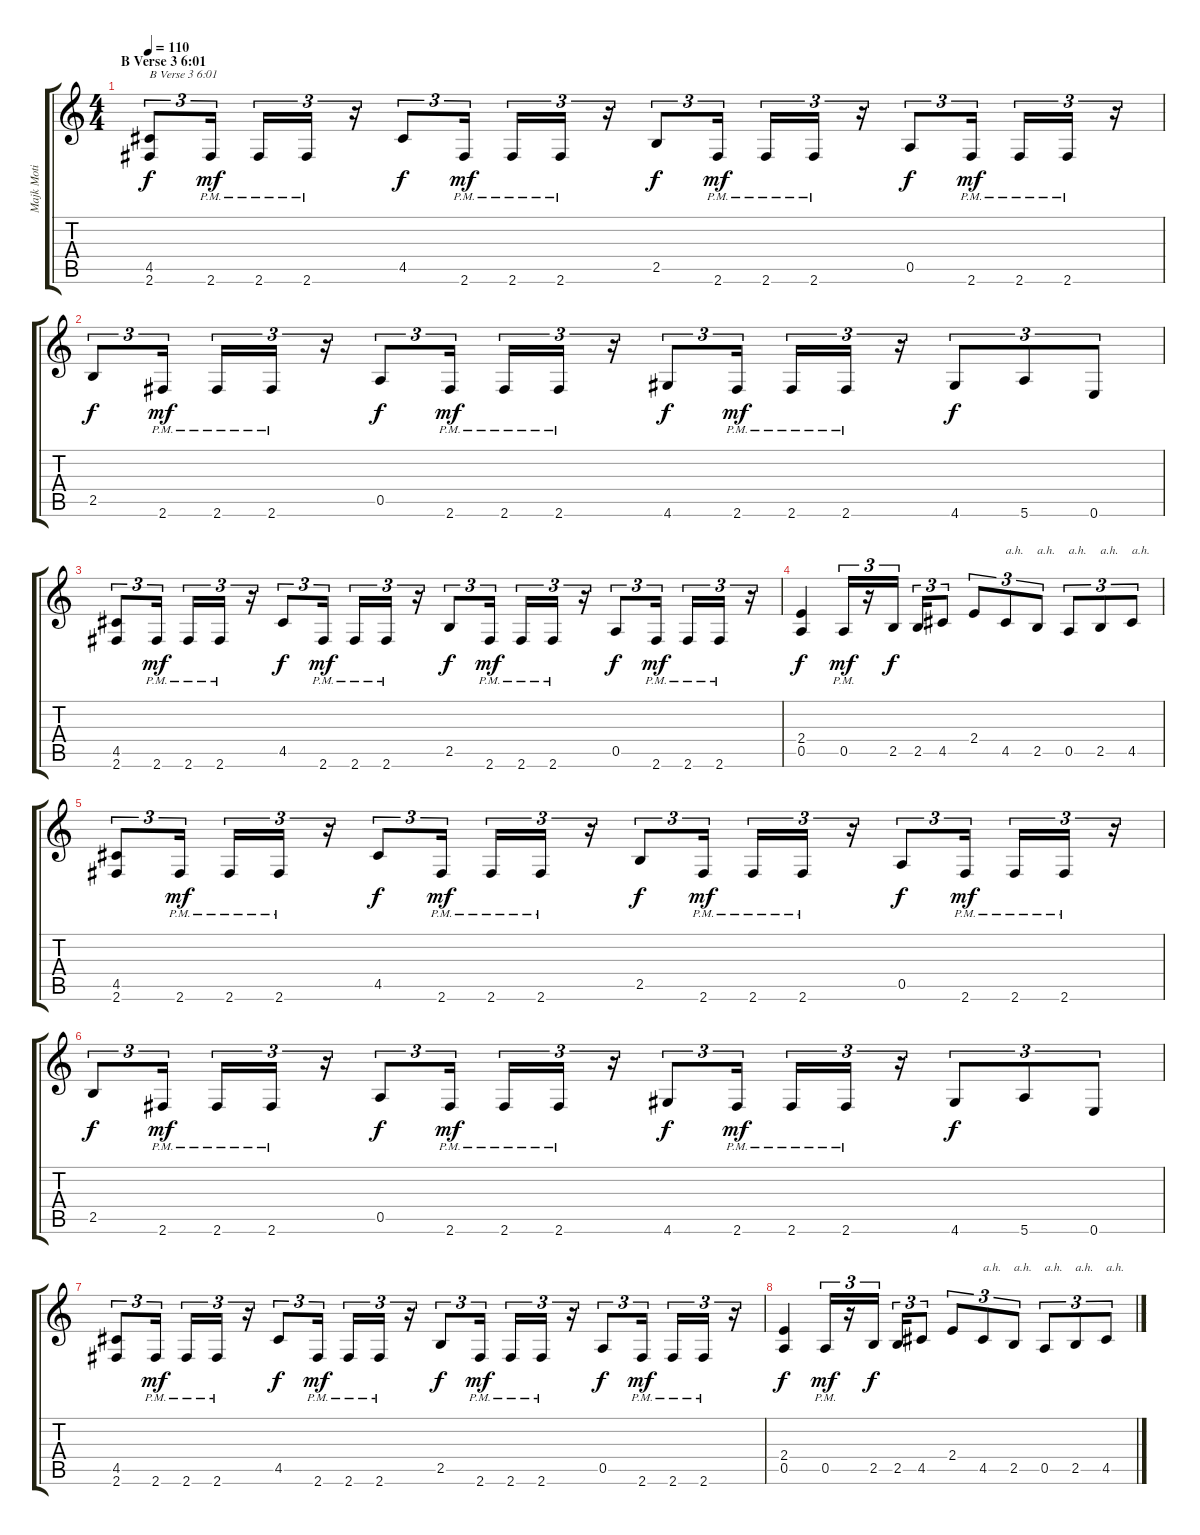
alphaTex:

\track ("Majk Moti (right)" "Majk Moti ") {instrument overdrivenguitar}
\staff {score tabs}
\tuning (E4 B3 G3 D3 A2 E2) {hide}
\ts (4 4)
\section ("" "B Verse 3 6:01")
\tempo 110
\clef g2
\ks c
(4.5 2.6).8{tu (3 2) txt "B Verse 3 6:01" dy f} 2.6{pm}.16{tu (3 2) dy mf} 2.6{pm}.16{tu (3 2)} 2.6{pm}.16{tu (3 2)} r.16{tu (3 2)} 4.5.8{tu (3 2) dy f} 2.6{pm}.16{tu (3 2) dy mf} 2.6{pm}.16{tu (3 2)} 2.6{pm}.16{tu (3 2)} r.16{tu (3 2)} 2.5.8{tu (3 2) dy f} 2.6{pm}.16{tu (3 2) dy mf} 2.6{pm}.16{tu (3 2)} 2.6{pm}.16{tu (3 2)} r.16{tu (3 2)} 0.5.8{tu (3 2) dy f} 2.6{pm}.16{tu (3 2) dy mf} 2.6{pm}.16{tu (3 2)} 2.6{pm}.16{tu (3 2)} r.16{tu (3 2)} |
2.5.8{tu (3 2) dy f} 2.6{pm}.16{tu (3 2) dy mf} 2.6{pm}.16{tu (3 2)} 2.6{pm}.16{tu (3 2)} r.16{tu (3 2)} 0.5.8{tu (3 2) dy f} 2.6{pm}.16{tu (3 2) dy mf} 2.6{pm}.16{tu (3 2)} 2.6{pm}.16{tu (3 2)} r.16{tu (3 2)} 4.6.8{tu (3 2) dy f} 2.6{pm}.16{tu (3 2) dy mf} 2.6{pm}.16{tu (3 2)} 2.6{pm}.16{tu (3 2)} r.16{tu (3 2)} 4.6.8{tu (3 2) dy f} 5.6.8{tu (3 2)} 0.6.8{tu (3 2)} |
(4.5 2.6).8{tu (3 2)} 2.6{pm}.16{tu (3 2) dy mf} 2.6{pm}.16{tu (3 2)} 2.6{pm}.16{tu (3 2)} r.16{tu (3 2)} 4.5.8{tu (3 2) dy f} 2.6{pm}.16{tu (3 2) dy mf} 2.6{pm}.16{tu (3 2)} 2.6{pm}.16{tu (3 2)} r.16{tu (3 2)} 2.5.8{tu (3 2) dy f} 2.6{pm}.16{tu (3 2) dy mf} 2.6{pm}.16{tu (3 2)} 2.6{pm}.16{tu (3 2)} r.16{tu (3 2)} 0.5.8{tu (3 2) dy f} 2.6{pm}.16{tu (3 2) dy mf} 2.6{pm}.16{tu (3 2)} 2.6{pm}.16{tu (3 2)} r.16{tu (3 2)} |
(2.4 0.5).4{dy f} 0.5{pm}.16{tu (3 2) dy mf} r.16{tu (3 2)} 2.5.16{tu (3 2) dy f} 2.5.16{tu (3 2)} 4.5.8{tu (3 2)} 2.4.8{tu (3 2)} 4.5.8{tu (3 2) txt "a.h."} 2.5.8{tu (3 2) txt "a.h."} 0.5.8{tu (3 2) txt "a.h."} 2.5.8{tu (3 2) txt "a.h."} 4.5.8{tu (3 2) txt "a.h."} |
(4.5 2.6).8{tu (3 2)} 2.6{pm}.16{tu (3 2) dy mf} 2.6{pm}.16{tu (3 2)} 2.6{pm}.16{tu (3 2)} r.16{tu (3 2)} 4.5.8{tu (3 2) dy f} 2.6{pm}.16{tu (3 2) dy mf} 2.6{pm}.16{tu (3 2)} 2.6{pm}.16{tu (3 2)} r.16{tu (3 2)} 2.5.8{tu (3 2) dy f} 2.6{pm}.16{tu (3 2) dy mf} 2.6{pm}.16{tu (3 2)} 2.6{pm}.16{tu (3 2)} r.16{tu (3 2)} 0.5.8{tu (3 2) dy f} 2.6{pm}.16{tu (3 2) dy mf} 2.6{pm}.16{tu (3 2)} 2.6{pm}.16{tu (3 2)} r.16{tu (3 2)} |
2.5.8{tu (3 2) dy f} 2.6{pm}.16{tu (3 2) dy mf} 2.6{pm}.16{tu (3 2)} 2.6{pm}.16{tu (3 2)} r.16{tu (3 2)} 0.5.8{tu (3 2) dy f} 2.6{pm}.16{tu (3 2) dy mf} 2.6{pm}.16{tu (3 2)} 2.6{pm}.16{tu (3 2)} r.16{tu (3 2)} 4.6.8{tu (3 2) dy f} 2.6{pm}.16{tu (3 2) dy mf} 2.6{pm}.16{tu (3 2)} 2.6{pm}.16{tu (3 2)} r.16{tu (3 2)} 4.6.8{tu (3 2) dy f} 5.6.8{tu (3 2)} 0.6.8{tu (3 2)} |
(4.5 2.6).8{tu (3 2)} 2.6{pm}.16{tu (3 2) dy mf} 2.6{pm}.16{tu (3 2)} 2.6{pm}.16{tu (3 2)} r.16{tu (3 2)} 4.5.8{tu (3 2) dy f} 2.6{pm}.16{tu (3 2) dy mf} 2.6{pm}.16{tu (3 2)} 2.6{pm}.16{tu (3 2)} r.16{tu (3 2)} 2.5.8{tu (3 2) dy f} 2.6{pm}.16{tu (3 2) dy mf} 2.6{pm}.16{tu (3 2)} 2.6{pm}.16{tu (3 2)} r.16{tu (3 2)} 0.5.8{tu (3 2) dy f} 2.6{pm}.16{tu (3 2) dy mf} 2.6{pm}.16{tu (3 2)} 2.6{pm}.16{tu (3 2)} r.16{tu (3 2)} |
(2.4 0.5).4{dy f} 0.5{pm}.16{tu (3 2) dy mf} r.16{tu (3 2)} 2.5.16{tu (3 2) dy f} 2.5.16{tu (3 2)} 4.5.8{tu (3 2)} 2.4.8{tu (3 2)} 4.5.8{tu (3 2) txt "a.h."} 2.5.8{tu (3 2) txt "a.h."} 0.5.8{tu (3 2) txt "a.h."} 2.5.8{tu (3 2) txt "a.h."} 4.5.8{tu (3 2) txt "a.h."}
